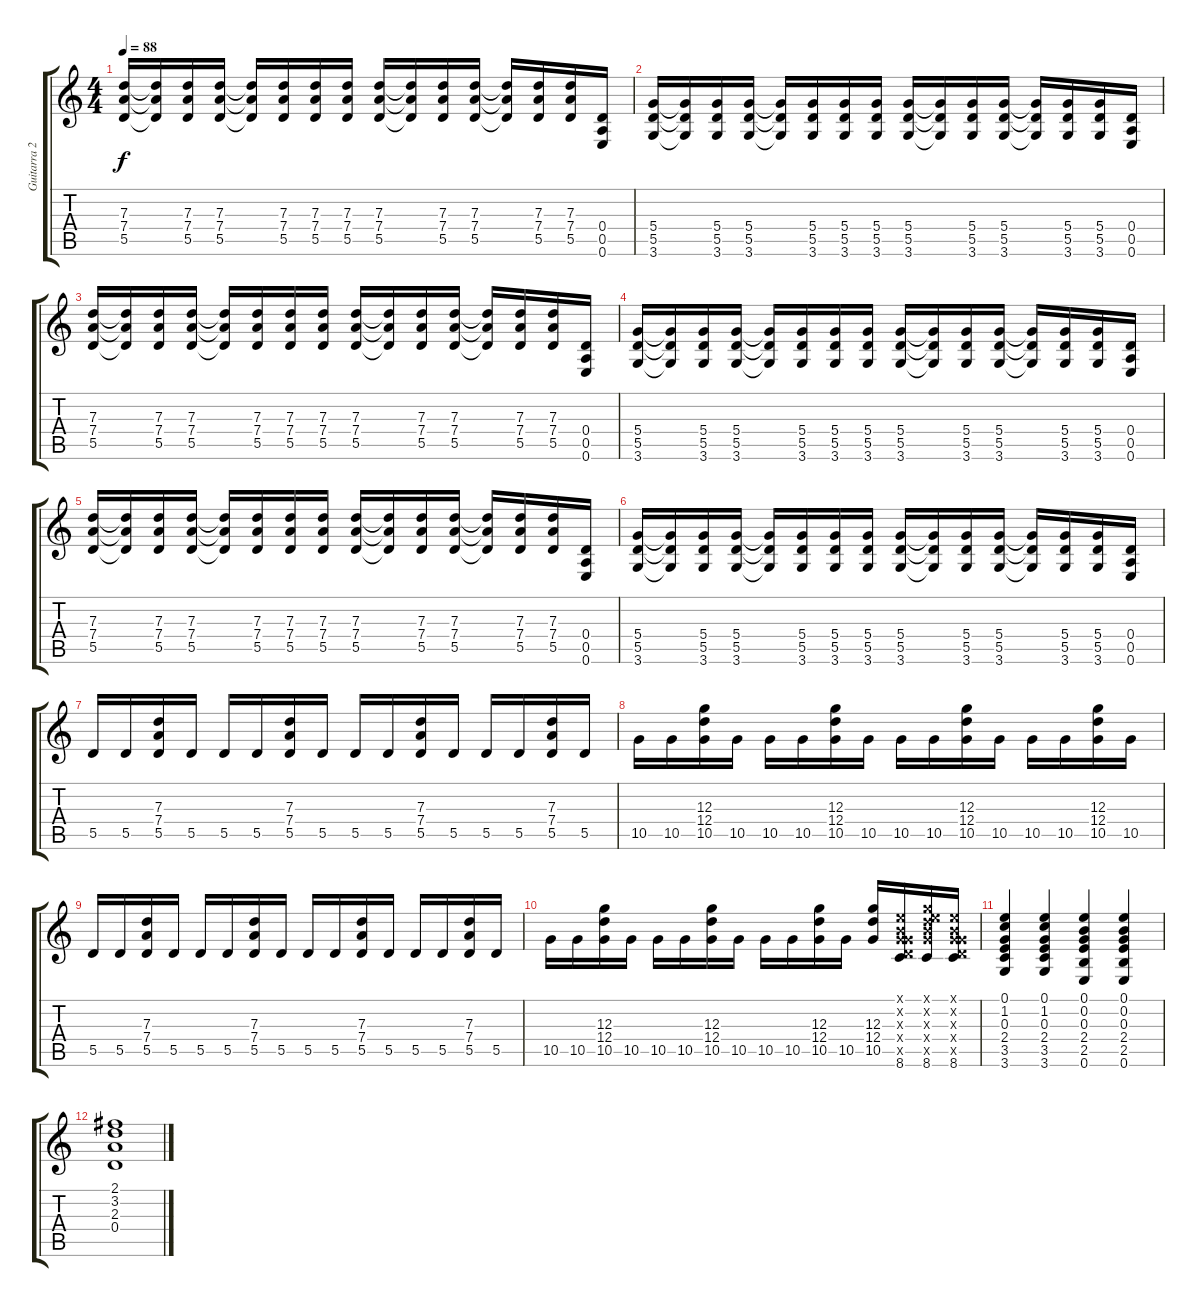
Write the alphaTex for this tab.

\track ("Guitarra 2 (Craig)" "Guitarra 2") {instrument overdrivenguitar}
\staff {score tabs}
\tuning (E4 B3 G3 D3 A2 E2) {hide}
\ts (4 4)
\tempo 88
\clef g2
\ks c
(7.3 7.4 5.5).16{dy f} (7.3{t} 7.4{t} 5.5{t}).16 (7.3 7.4 5.5).16 (7.3 7.4 5.5).16 (7.3{t} 7.4{t} 5.5{t}).16 (7.3 7.4 5.5).16 (7.3 7.4 5.5).16 (7.3 7.4 5.5).16 (7.3 7.4 5.5).16 (7.3{t} 7.4{t} 5.5{t}).16 (7.3 7.4 5.5).16 (7.3 7.4 5.5).16 (7.3{t} 7.4{t} 5.5{t}).16 (7.3 7.4 5.5).16 (7.3 7.4 5.5).16 (0.4 0.5 0.6).16 |
(5.4 5.5 3.6).16 (5.4{t} 5.5{t} 3.6{t}).16 (5.4 5.5 3.6).16 (5.4 5.5 3.6).16 (5.4{t} 5.5{t} 3.6{t}).16 (5.4 5.5 3.6).16 (5.4 5.5 3.6).16 (5.4 5.5 3.6).16 (5.4 5.5 3.6).16 (5.4{t} 5.5{t} 3.6{t}).16 (5.4 5.5 3.6).16 (5.4 5.5 3.6).16 (5.4{t} 5.5{t} 3.6{t}).16 (5.4 5.5 3.6).16 (5.4 5.5 3.6).16 (0.4 0.5 0.6).16 |
(7.3 7.4 5.5).16 (7.3{t} 7.4{t} 5.5{t}).16 (7.3 7.4 5.5).16 (7.3 7.4 5.5).16 (7.3{t} 7.4{t} 5.5{t}).16 (7.3 7.4 5.5).16 (7.3 7.4 5.5).16 (7.3 7.4 5.5).16 (7.3 7.4 5.5).16 (7.3{t} 7.4{t} 5.5{t}).16 (7.3 7.4 5.5).16 (7.3 7.4 5.5).16 (7.3{t} 7.4{t} 5.5{t}).16 (7.3 7.4 5.5).16 (7.3 7.4 5.5).16 (0.4 0.5 0.6).16 |
(5.4 5.5 3.6).16 (5.4{t} 5.5{t} 3.6{t}).16 (5.4 5.5 3.6).16 (5.4 5.5 3.6).16 (5.4{t} 5.5{t} 3.6{t}).16 (5.4 5.5 3.6).16 (5.4 5.5 3.6).16 (5.4 5.5 3.6).16 (5.4 5.5 3.6).16 (5.4{t} 5.5{t} 3.6{t}).16 (5.4 5.5 3.6).16 (5.4 5.5 3.6).16 (5.4{t} 5.5{t} 3.6{t}).16 (5.4 5.5 3.6).16 (5.4 5.5 3.6).16 (0.4 0.5 0.6).16 |
(7.3 7.4 5.5).16 (7.3{t} 7.4{t} 5.5{t}).16 (7.3 7.4 5.5).16 (7.3 7.4 5.5).16 (7.3{t} 7.4{t} 5.5{t}).16 (7.3 7.4 5.5).16 (7.3 7.4 5.5).16 (7.3 7.4 5.5).16 (7.3 7.4 5.5).16 (7.3{t} 7.4{t} 5.5{t}).16 (7.3 7.4 5.5).16 (7.3 7.4 5.5).16 (7.3{t} 7.4{t} 5.5{t}).16 (7.3 7.4 5.5).16 (7.3 7.4 5.5).16 (0.4 0.5 0.6).16 |
(5.4 5.5 3.6).16 (5.4{t} 5.5{t} 3.6{t}).16 (5.4 5.5 3.6).16 (5.4 5.5 3.6).16 (5.4{t} 5.5{t} 3.6{t}).16 (5.4 5.5 3.6).16 (5.4 5.5 3.6).16 (5.4 5.5 3.6).16 (5.4 5.5 3.6).16 (5.4{t} 5.5{t} 3.6{t}).16 (5.4 5.5 3.6).16 (5.4 5.5 3.6).16 (5.4{t} 5.5{t} 3.6{t}).16 (5.4 5.5 3.6).16 (5.4 5.5 3.6).16 (0.4 0.5 0.6).16 |
5.5.16{balance 8} 5.5.16 (7.3 7.4 5.5).16 5.5.16 5.5.16 5.5.16 (7.3 7.4 5.5).16 5.5.16 5.5.16 5.5.16 (7.3 7.4 5.5).16 5.5.16 5.5.16 5.5.16 (7.3 7.4 5.5).16 5.5.16 |
10.5.16 10.5.16 (12.3 12.4 10.5).16 10.5.16 10.5.16 10.5.16 (12.3 12.4 10.5).16 10.5.16 10.5.16 10.5.16 (12.3 12.4 10.5).16 10.5.16 10.5.16 10.5.16 (12.3 12.4 10.5).16 10.5.16 |
5.5.16 5.5.16 (7.3 7.4 5.5).16 5.5.16 5.5.16 5.5.16 (7.3 7.4 5.5).16 5.5.16 5.5.16 5.5.16 (7.3 7.4 5.5).16 5.5.16 5.5.16 5.5.16 (7.3 7.4 5.5).16 5.5.16 |
10.5.16 10.5.16 (12.3 12.4 10.5).16 10.5.16 10.5.16 10.5.16 (12.3 12.4 10.5).16 10.5.16 10.5.16 10.5.16 (12.3 12.4 10.5).16 10.5.16 (12.3 12.4 10.5).16 (0.1{x} 0.2{x} 0.3{x} 0.4{x} 10.5{x} 8.6).16{instrument guitarharmonics} (0.1{x} 0.2{x} 12.3{x} 12.4{x} 10.5{x} 8.6).16 (0.1{x} 0.2{x} 0.3{x} 0.4{x} 10.5{x} 8.6).16 |
(0.1 1.2 0.3 2.4 3.5 3.6).4{instrument overdrivenguitar} (0.1 1.2 0.3 2.4 3.5 3.6).4 (0.1 0.2 0.3 2.4 2.5 0.6).4 (0.1 0.2 0.3 2.4 2.5 0.6).4 |
(2.1 3.2 2.3 0.4).1
